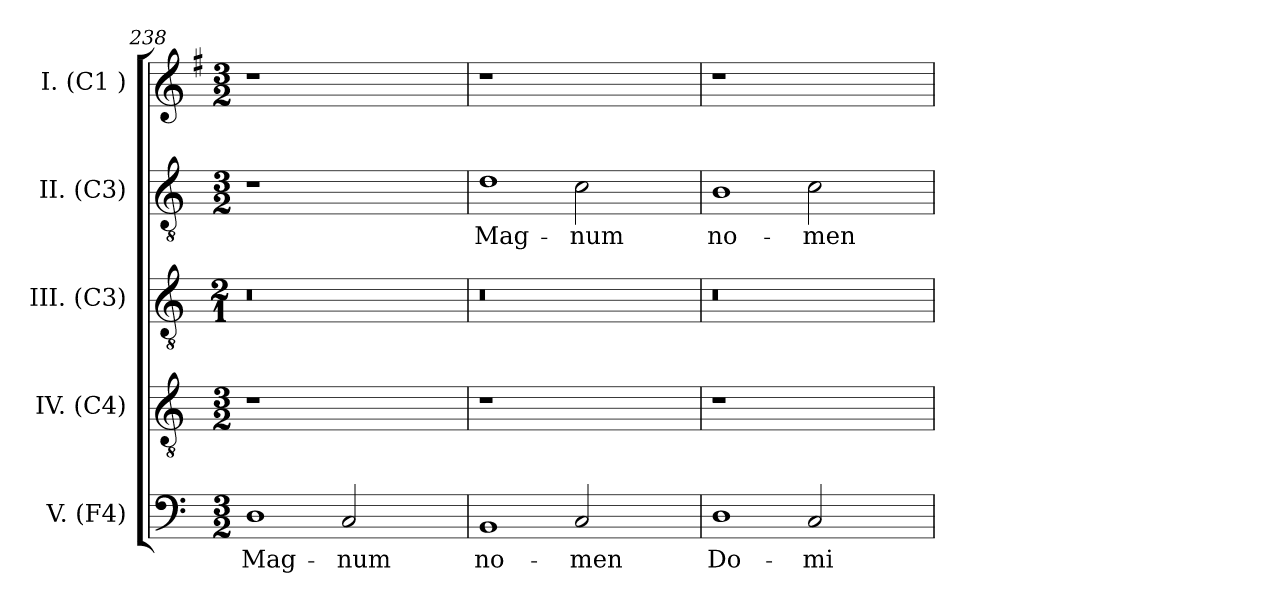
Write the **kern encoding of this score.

**kern	**text	**kern	**kern	**kern	**text	**kern
*part5	*part5	*part4	*part3	*part2	*part2	*part1
*staff5	*staff5	*staff4	*staff3	*staff2	*staff2	*staff1
*I"V. (F4)	*	*I"IV. (C4)	*I"III. (C3)	*I"II. (C3)	*	*I"I. (C1 )
*I'V.	*	*I'IV.	*I'III.	*I'II.	*	*I'I.
*clefF4	*	*clefGv2	*clefGv2	*clefGv2	*	*clefG2
*k[]	*	*k[]	*	*k[]	*	*k[f#]
*C:	*	*C:	*	*C:	*	*G:
*M3/2	*	*M3/2	*M2/1	*M3/2	*	*M3/2
=238	=238	=238	=238	=238	=238	=238
!	!LO:LY:b:cj	!LO:N:vis=1	!	!LO:N:vis=1	!	!LO:N:vis=1
1D	Mag-	1.r	0r	1.r	.	1.r
!	!LO:LY:b:cj	!	!	!	!	!
2C/	-num	.	.	.	.	.
2ryy	.	2ryy	.	2ryy	.	2ryy
=239	=239	=239	=239	=239	=239	=239
!	!LO:LY:b:cj	!LO:N:vis=1	!	!	!LO:LY:b:cj	!LO:N:vis=1
1BB	no-	1.r	0r	1d	Mag-	1.r
!	!LO:LY:b:cj	!	!	!	!LO:LY:b:cj	!
2C/	-men	.	.	2c\	-num	.
2ryy	.	2ryy	.	2ryy	.	2ryy
!!LO:LB:g=z
=240	=240	=240	=240	=240	=240	=240
*	*	*	*	*	*	*k[]
*	*	*	*	*	*	*C:
!	!LO:LY:b:cj	!LO:N:vis=1	!	!	!LO:LY:b:cj	!LO:N:vis=1
1D	Do-	1.r	0r	1B	no-	1.r
!	!LO:LY:b:cj	!	!	!	!LO:LY:b:cj	!
2C/	-mi-	.	.	2c\	-men	.
2ryy	.	2ryy	.	2ryy	.	2ryy
=	=	=	=	=	=	=
*-	*-	*-	*-	*-	*-	*-
